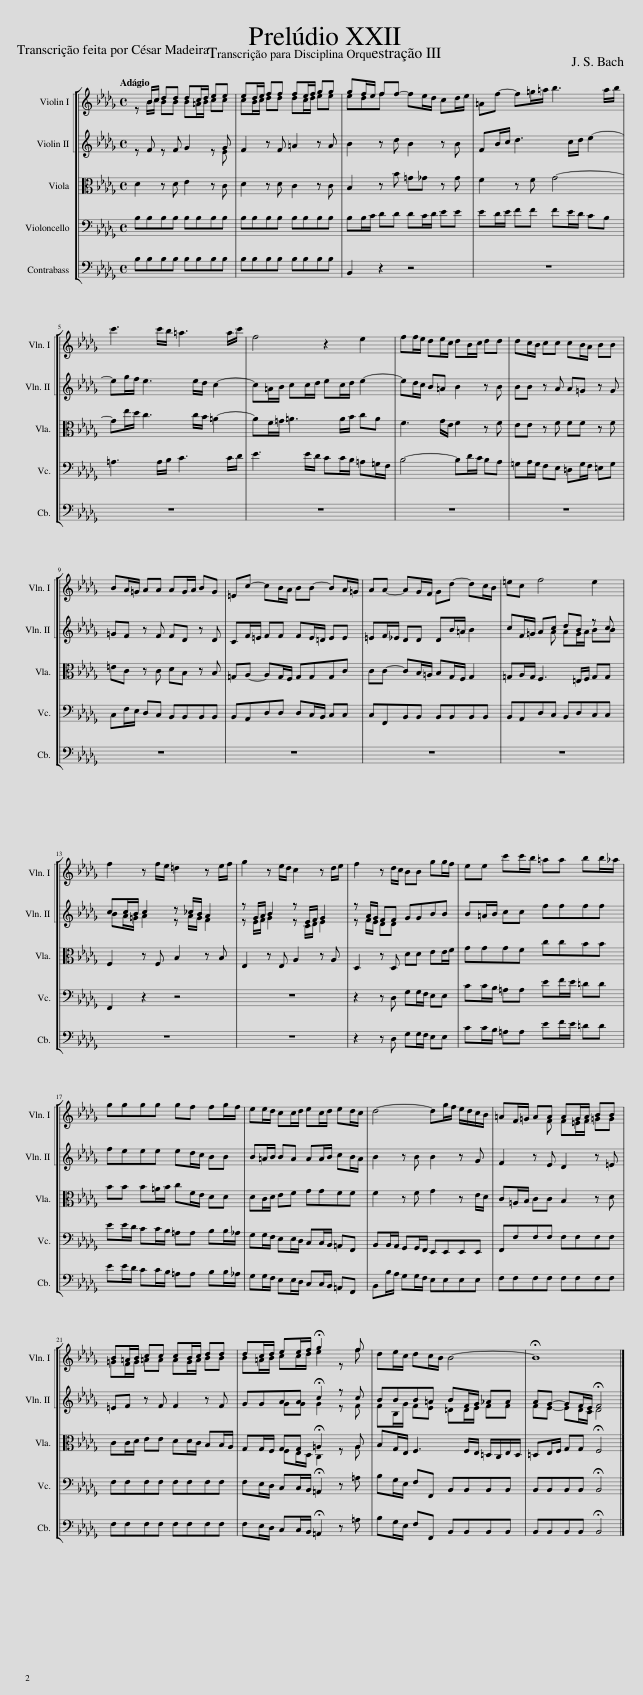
X:1
%%score [ [ ( 1 2 ) ( 3 4 ) ] ( 5 6 ) 7 8 ]
L:1/8
Q:1/4=50
M:4/4
I:linebreak $
K:Db
V:1 treble
V:2 treble
V:3 treble
V:4 treble
V:5 alto
V:6 alto
V:7 bass
V:8 bass transpose=-12
V:1
 z B/c/ dd dc/d/ ee | ed/e/ ff fe/f/ gg | gf/e/ ff- fe/d/ cd/e/ | =Af- f=g/=a/ b3 a/b/ |$ c'3 c'/b/ =a3 a/c'/ | %5
 f4 z2 e2 | ff/e/ de/c/ dB/c/ dd | dc/B/ cc cB/A/ BB |$ BA/=G/ AA AG/A/ BG | =Ec- cB/A/ BB- BA/=G/ | %10
 AA- AG/F/ Gd- dc/B/ | =ec f4 e2 |$ f2 z f/e/ =d2 z e/f/ | g2 z e/d/ c2 z d/e/ | f2 z d/c/ BB gg/f/ | %15
 ee c'c'/b/ =aa bb/_a/ |$ gggg gf fg/f/ | ee/d/ cc/d/ ec/d/ ed/c/ | d4- dg/f/ e/d/c/B/ | =AF/=G/ AA AG/A/ BB |$ %20
 B=A/B/ cc cB/c/ dd | dc/d/ ee/f/ !fermata!g2 z f | de/c/ dc/B/ B4- | !fermata!B8 |] %24
V:2
 x B/c/ BB B=A/B/ cc | cB/c/ dd dc/d/ ee | edf x5 | x8 |$ x8 | %5
 x8 | x8 | x8 |$ x8 | x8 | %10
 x8 | x8 |$ x8 | x8 | x8 | %15
 x8 |$ x8 | x8 | x8 | x3 F F=E/F/ =GG |$ %20
 =GF/G/ =AA AG/A/ BB | B=A/B/ cc/d/ e2 x f | x8 | x8 |] %24
V:3
 z F z F G2 z G | F2 z F =A2 z A | B2 z d B2 z B | FB/c/ d3 c/d/ e2- |$ eg/f/ e3 e/d/ c2- | %5
 c=A/B/ cc/d/ ec/d/ e2- | ed/c/ B=A B2 z B | BB z A A=G z G |$ =GF z F FD z D | CF/=E/ FF FE/=D/ EE | %10
 =EF/_E/ DD DB/=A/ B2 | cF/=G/ Ac dB z c |$ cc/B/ c2 z _c/B/ A2 | z G/A/ B2 z E/F/ G2 | z A/G/ FF GGBB | %15
 B=A/B/ cc ffff |$ feee ed/c/ BB | B=A/B/ BA AA/B/ cB/A/ | B2 z B B2 z G | F2 z E D2 z =E |$ %20
 =EF z F F2 z F | GGAA !fermata!c2 z c | BBB=A BF/G/ _AA | AG- GF/E/ !fermata!F4 |] %24
V:4
 x7 E | x8 | x8 | x8 |$ x8 | %5
 x8 | x8 | x8 |$ x8 | x8 | %10
 x8 | x3 A A=G/A/ BB |$ BA/=G/ A2 z A/G/ F2 | z E/F/ G2 z C/D/ E2 | z F/E/ DD x4 | %15
 x8 |$ x8 | x8 | x8 | x8 |$ %20
 x8 | x2 GG G2 z F | FB,/G/ FE =DD/E/ FF | FE- ED/C/ D4 |] %24
V:5
 D2 z D E2 z C | D2 z D C2 z C | B,2 z B =G_G z G | F2 z F G4- |$ Ge/d/ c3 c/B/ =A2- | %5
 AF/=G/ =A3 A/B/ cA | F3 G/E/ F2 z F | EE z F FF z F |$ =EC z C DB, z B, | =G,A,- A,G,/F,/ G,G,G,C | %10
 CC- CB,/=A,/ B,G,/F,/ G,2 | =G,A,/G,/ F,3 =E,/F,/ G,G, |$ F,2 z F, B,2 z B, | E,2 z E, A,2 z A, | D,2 z D, DD EE/F/ | %15
 GGGF ccBB |$ BB B=A/B/ cF/E/ DD | DC/D/ EF GGFF | F2 z F G2 z E/D/ | C=A,/B,/ CC B,2 z D |$ %20
 CC/D/ EE DD/C/ B,B,/A,/ | G,G,/F,/ G,G, !fermata!=A,2 z A, | B,G,/E,/ F,3 F,/E,/ =D,/C,/E,/D,/ | =D,E,/F,/ G,G, !fermata!F,4 |] %24
V:6
 x8 | x8 | x8 | x8 |$ x8 | %5
 x8 | x8 | x8 |$ x8 | x8 | %10
 x8 | x8 |$ x8 | x8 | x8 | %15
 x8 |$ x8 | x8 | x8 | x8 |$ %20
 x8 | x2 F,E,/D,/ C,2 x =A, | x8 | x8 |] %24
V:7
 B,B,B,B, B,B,B,B, | B,B,B,B, B,B,B,B, | B,B,/C/ DD DC/D/ EE | ED/E/ FF FE/D/ CB, |$ =A,3 A,/B,/ C3 C/D/ | %5
 E3 E/D/ CC/B,/ =A,=G,/F,/ | B,4- B,D/C/ B,A, | =G,A,/G,/ F,E, =D,G,/F,/ =E,G, |$ C,F,/E,/ D,C, B,,B,,B,,B,, | B,,A,,D,D, D,C,/B,,/ C,C, | %10
 C,F,,B,,B,, B,,B,,B,,B,, | B,,A,,D,C, B,,D,C,C, |$ F,,2 z2 z4 | z8 | z2 z D, G,G,/F,/ E,E, | %15
 CC/B,/ =A,A, EF/E/ =DD |$ EE/D/ CC/B,/ =A,A, B,B,/_A,/ | G,G,/F,/ E,E,/D,/ C,C,/B,,/ =A,,F,, | B,,B,,/A,,/ G,,G,,/F,,/ E,,E,,E,,E,, | F,,F,F,F, F,F,F,F, |$ %20
 F,F,F,F, F,F,F,F, | F,E,/D,/ C,C,/B,,/ !fermata!=A,,2 z =A, | B,G,/E,/ F,F,, B,,B,,B,,B,, | B,,B,,B,,B,, !fermata!B,,4 |] %24
V:8
 B,B,B,B, B,B,B,B, | B,B,B,B, B,B,B,B, | B,,2 z2 z4 | z8 |$ z8 | %5
 z8 | z8 | z8 |$ z8 | z8 | %10
 z8 | z8 |$ z8 | z8 | z2 z D, G,G,/F,/ E,E, | %15
 CC/B,/ =A,A, EF/E/ =DD |$ EE/D/ CC/B,/ =A,A, B,B,/_A,/ | G,G,/F,/ E,E,/D,/ C,C,/B,,/ =A,,F,, | B,,B,/A,/ G,G,/F,/ E,E,E,E, | F,F,F,F, F,F,F,F, |$ %20
 F,F,F,F, F,F,F,F, | F,E,/D,/ C,C,/B,,/ !fermata!=A,,2 z =A, | B,G,/E,/ F,F,, B,,B,,B,,B,, | B,,B,,B,,B,, !fermata!B,,4 |] %24
